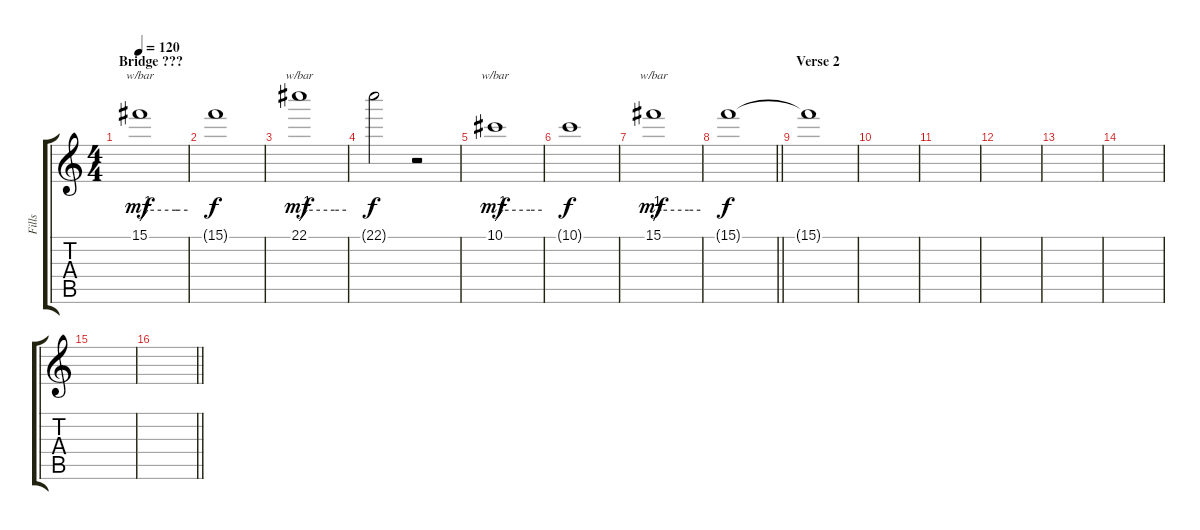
\track ("Fills" "Fills") {instrument distortionguitar}
\staff {score tabs}
\tuning (Eb4 Bb3 Gb3 Db3 Ab2 Eb2) {hide}
\ts (4 4)
\section ("" "Bridge ???")
\tempo 120
\clef g2
\ks c
15.1.1{tbe (custom default 0 0 10 4 45 4 47 4 60 4) dy mf volume 13} |
15.1{t}.1{dy f volume 3} |
22.1.1{tbe (custom default 0 0 10 4 45 4 60 4) dy mf volume 13} |
22.1{t}.2{dy f} r.2 |
10.1.1{tbe (custom default 0 0 10 4 45 4 60 4) dy mf volume 13} |
10.1{t}.1{dy f} |
15.1.1{tbe (custom default 0 0 5 4 10 4 45 4 60 4) dy mf volume 13} |
\barLineRight lightlight
15.1{t}.1{dy f volume 4} |
\section ("" "Verse 2")
15.1{t}.1 |
|
|
|
|
|
|
\barLineRight lightlight
